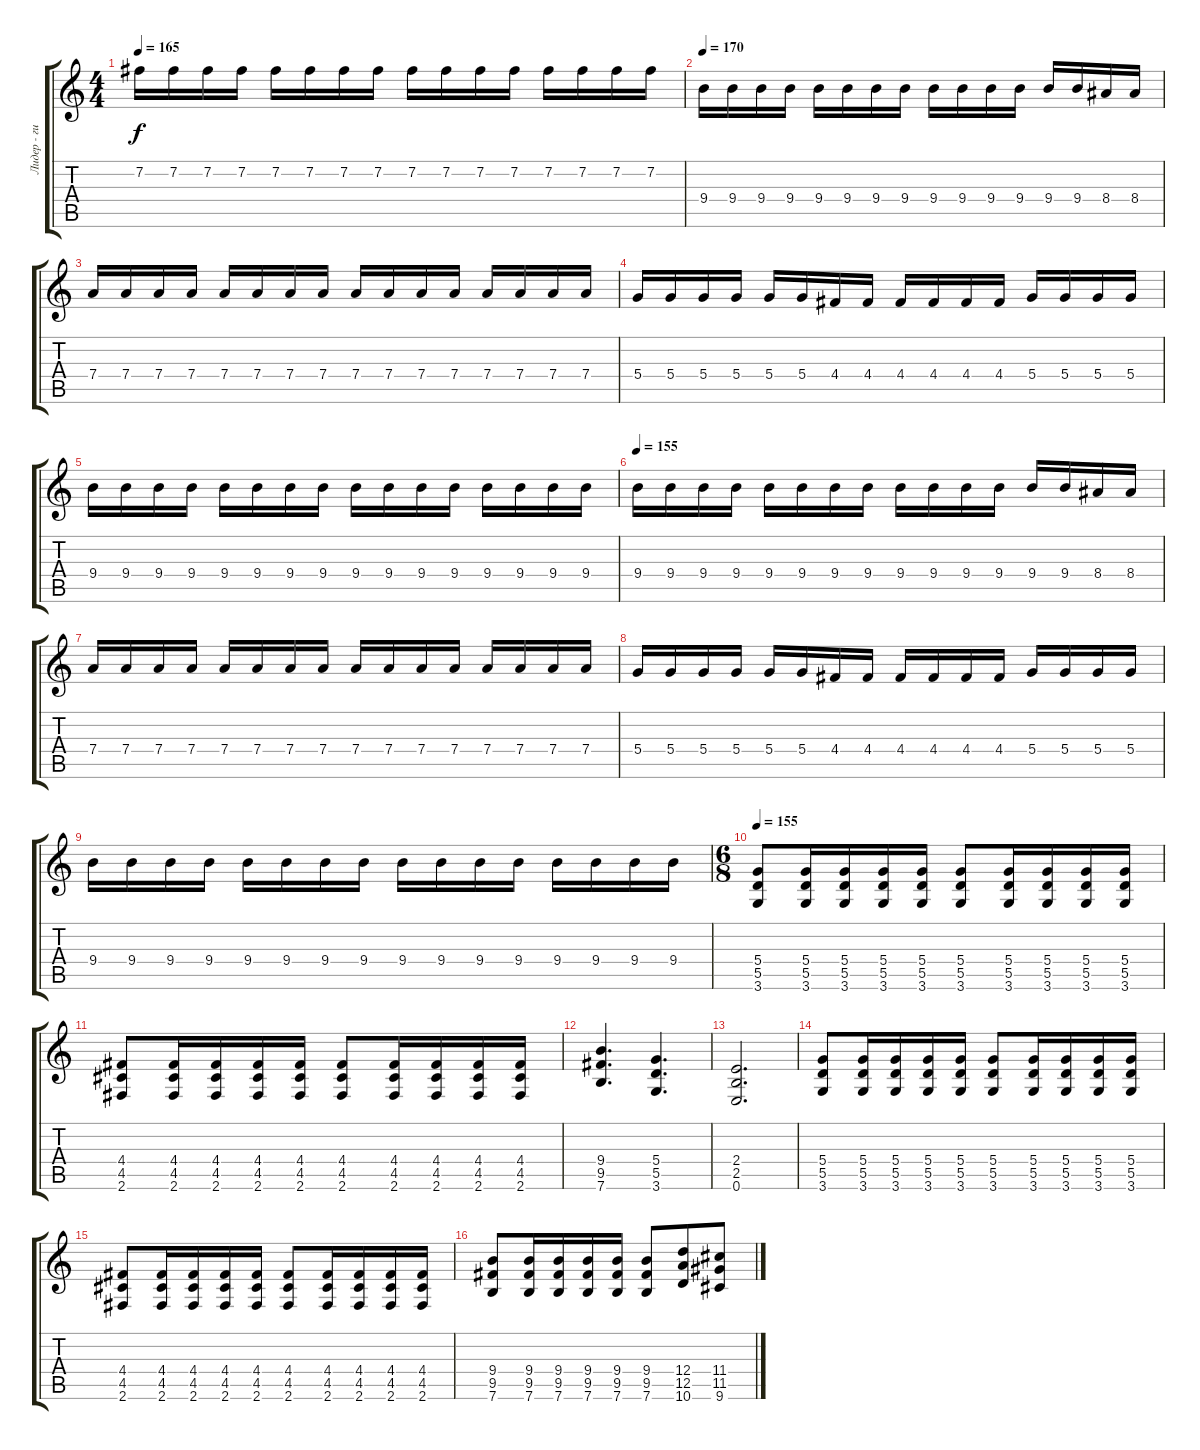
\track ("Лидер - гитара" "Лидер - ги") {instrument distortionguitar}
\staff {score tabs}
\tuning (E4 B3 G3 D3 A2 E2) {hide}
\ts (4 4)
\tempo 165
\clef g2
\ks c
7.2.16{dy f} 7.2.16 7.2.16 7.2.16 7.2.16 7.2.16 7.2.16 7.2.16 7.2.16 7.2.16 7.2.16 7.2.16 7.2.16 7.2.16 7.2.16 7.2.16 |
\tempo 170
9.4.16 9.4.16 9.4.16 9.4.16 9.4.16 9.4.16 9.4.16 9.4.16 9.4.16 9.4.16 9.4.16 9.4.16 9.4.16 9.4.16 8.4.16 8.4.16 |
7.4.16 7.4.16 7.4.16 7.4.16 7.4.16 7.4.16 7.4.16 7.4.16 7.4.16 7.4.16 7.4.16 7.4.16 7.4.16 7.4.16 7.4.16 7.4.16 |
5.4.16 5.4.16 5.4.16 5.4.16 5.4.16 5.4.16 4.4.16 4.4.16 4.4.16 4.4.16 4.4.16 4.4.16 5.4.16 5.4.16 5.4.16 5.4.16 |
9.4.16 9.4.16 9.4.16 9.4.16 9.4.16 9.4.16 9.4.16 9.4.16 9.4.16 9.4.16 9.4.16 9.4.16 9.4.16 9.4.16 9.4.16 9.4.16 |
\tempo 155
9.4.16 9.4.16 9.4.16 9.4.16 9.4.16 9.4.16 9.4.16 9.4.16 9.4.16 9.4.16 9.4.16 9.4.16 9.4.16 9.4.16 8.4.16 8.4.16 |
7.4.16 7.4.16 7.4.16 7.4.16 7.4.16 7.4.16 7.4.16 7.4.16 7.4.16 7.4.16 7.4.16 7.4.16 7.4.16 7.4.16 7.4.16 7.4.16 |
5.4.16 5.4.16 5.4.16 5.4.16 5.4.16 5.4.16 4.4.16 4.4.16 4.4.16 4.4.16 4.4.16 4.4.16 5.4.16 5.4.16 5.4.16 5.4.16 |
9.4.16 9.4.16 9.4.16 9.4.16 9.4.16 9.4.16 9.4.16 9.4.16 9.4.16 9.4.16 9.4.16 9.4.16 9.4.16 9.4.16 9.4.16 9.4.16 |
\ts (6 8)
\tempo 155
(5.4 5.5 3.6).8 (5.4 5.5 3.6).16 (5.4 5.5 3.6).16 (5.4 5.5 3.6).16 (5.4 5.5 3.6).16 (5.4 5.5 3.6).8 (5.4 5.5 3.6).16 (5.4 5.5 3.6).16 (5.4 5.5 3.6).16 (5.4 5.5 3.6).16 |
(4.4 4.5 2.6).8 (4.4 4.5 2.6).16 (4.4 4.5 2.6).16 (4.4 4.5 2.6).16 (4.4 4.5 2.6).16 (4.4 4.5 2.6).8 (4.4 4.5 2.6).16 (4.4 4.5 2.6).16 (4.4 4.5 2.6).16 (4.4 4.5 2.6).16 |
(9.4 9.5 7.6).4{d} (5.4 5.5 3.6).4{d} |
(2.4 2.5 0.6).2{d} |
(5.4 5.5 3.6).8 (5.4 5.5 3.6).16 (5.4 5.5 3.6).16 (5.4 5.5 3.6).16 (5.4 5.5 3.6).16 (5.4 5.5 3.6).8 (5.4 5.5 3.6).16 (5.4 5.5 3.6).16 (5.4 5.5 3.6).16 (5.4 5.5 3.6).16 |
(4.4 4.5 2.6).8 (4.4 4.5 2.6).16 (4.4 4.5 2.6).16 (4.4 4.5 2.6).16 (4.4 4.5 2.6).16 (4.4 4.5 2.6).8 (4.4 4.5 2.6).16 (4.4 4.5 2.6).16 (4.4 4.5 2.6).16 (4.4 4.5 2.6).16 |
(9.4 9.5 7.6).8 (9.4 9.5 7.6).16 (9.4 9.5 7.6).16 (9.4 9.5 7.6).16 (9.4 9.5 7.6).16 (9.4 9.5 7.6).8 (12.4 12.5 10.6).8 (11.4 11.5 9.6).8
